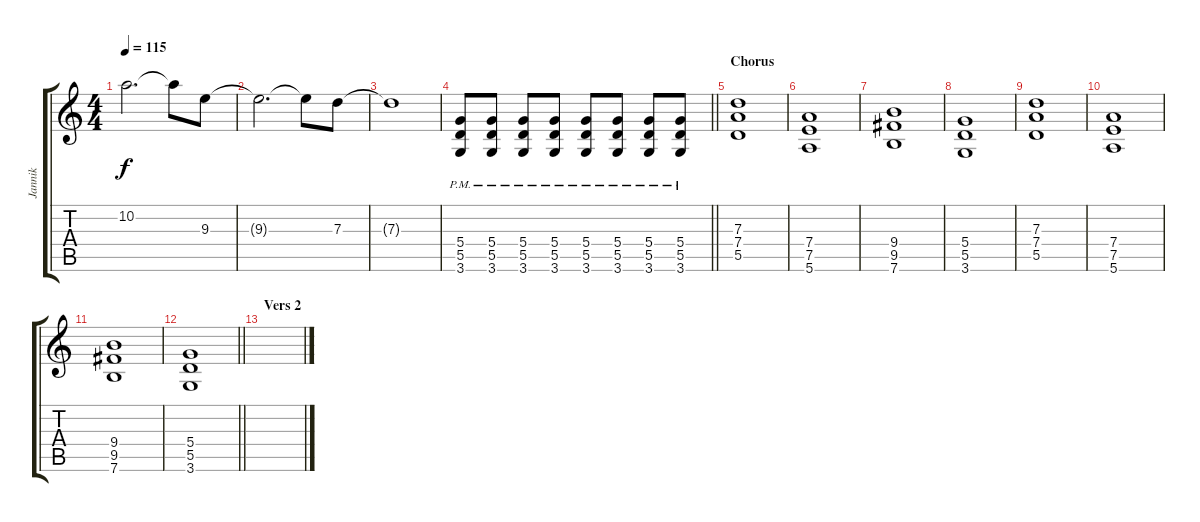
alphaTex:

\track ("Jannik" "Jannik") {instrument overdrivenguitar}
\staff {score tabs}
\tuning (E4 B3 G3 D3 A2 E2) {hide}
\ts (4 4)
\tempo 115
\clef g2
\ks c
10.2.2{d dy f} 10.2{t}.8 9.3.8 |
9.3{t}.2{d} 9.3{t}.8 7.3.8 |
7.3{t}.1 |
\barLineRight lightlight
(5.4{pm} 5.5{pm} 3.6{pm}).8 (5.4{pm} 5.5{pm} 3.6{pm}).8 (5.4{pm} 5.5{pm} 3.6{pm}).8 (5.4{pm} 5.5{pm} 3.6{pm}).8 (5.4{pm} 5.5{pm} 3.6{pm}).8 (5.4{pm} 5.5{pm} 3.6{pm}).8 (5.4{pm} 5.5{pm} 3.6{pm}).8 (5.4{pm} 5.5{pm} 3.6{pm}).8 |
\section ("" "Chorus")
(7.3 7.4 5.5).1 |
(7.4 7.5 5.6).1 |
(9.4 9.5 7.6).1 |
(5.4 5.5 3.6).1 |
(7.3 7.4 5.5).1 |
(7.4 7.5 5.6).1 |
(9.4 9.5 7.6).1 |
\barLineRight lightlight
(5.4 5.5 3.6).1 |
\section ("" "Vers 2")
